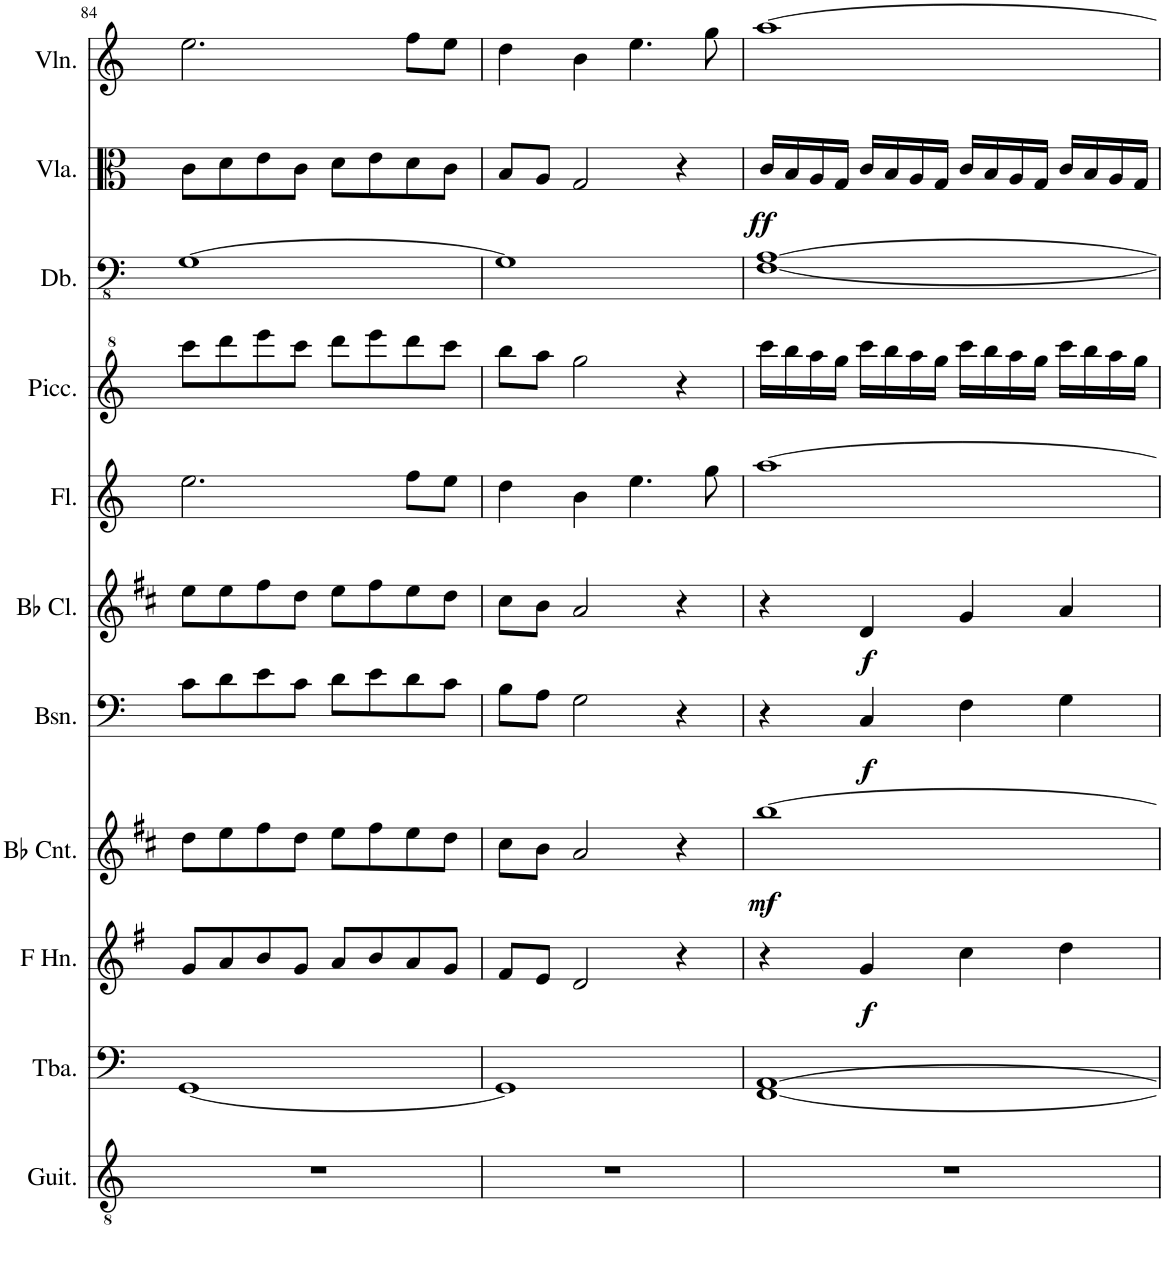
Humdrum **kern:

**kern	**kern	**kern	**dynam	**kern	**dynam	**kern	**dynam	**kern	**dynam	**kern	**kern	**kern	**kern	**dynam	**kern
*part11	*part10	*part9	*part9	*part8	*part8	*part7	*part7	*part6	*part6	*part5	*part4	*part3	*part2	*part2	*part1
*staff11	*staff10	*staff9	*staff9	*staff8	*staff8	*staff7	*staff7	*staff6	*staff6	*staff5	*staff4	*staff3	*staff2	*staff2	*staff1
*I"Acoustic Guitar	*I"Tuba	*I"Horn in F	*	*I"Bb Cornet	*	*I"Bassoon	*	*I"Bb Clarinet	*	*I"Flute	*I"Piccolo	*I"Double Bass	*I"Viola	*	*I"Violin
*I'Guit.	*I'Tba.	*	*	*I'Bb Cnt.	*	*I'Bsn.	*	*I'Bb Cl.	*	*I'Fl.	*I'Picc.	*I'Db.	*I'Vla.	*	*I'Vln.
!!LO:PB:g=z
*clefGv2	*clefF4	*clefG2	*	*clefG2	*	*clefF4	*	*clefG2	*	*clefG2	*clefG^2	*clefFv4	*clefC3	*	*clefG2
*	*	*Trd4c7	*	*Trd1c2	*	*	*	*Trd1c2	*	*	*Trd-7c-12	*Trd7c12	*	*	*
*k[]	*k[]	*k[f#]	*	*k[f#c#]	*	*k[]	*	*k[f#c#]	*	*k[]	*k[]	*k[]	*k[]	*	*k[]
*M4/4	*M4/4	*M4/4	*	*M4/4	*	*M4/4	*	*M4/4	*	*M4/4	*M4/4	*M4/4	*M4/4	*	*M4/4
=84	=84	=84	=84	=84	=84	=84	=84	=84	=84	=84	=84	=84	=84	=84	=84
1r	[1GG	8g/L	.	8dd\L	.	8c\L	.	8ee\L	.	2.ee\	8cccc\L	[1GG	8c\L	.	2.ee\
.	.	8a/	.	8ee\	.	8d\	.	8ee\	.	.	8dddd\	.	8d\	.	.
.	.	8b/	.	8ff#\	.	8e\	.	8ff#\	.	.	8eeee\	.	8e\	.	.
.	.	8g/J	.	8dd\J	.	8c\J	.	8dd\J	.	.	8cccc\J	.	8c\J	.	.
.	.	8a/L	.	8ee\L	.	8d\L	.	8ee\L	.	.	8dddd\L	.	8d\L	.	.
.	.	8b/	.	8ff#\	.	8e\	.	8ff#\	.	.	8eeee\	.	8e\	.	.
.	.	8a/	.	8ee\	.	8d\	.	8ee\	.	8ff\L	8dddd\	.	8d\	.	8ff\L
.	.	8g/J	.	8dd\J	.	8c\J	.	8dd\J	.	8ee\J	8cccc\J	.	8c\J	.	8ee\J
=85	=85	=85	=85	=85	=85	=85	=85	=85	=85	=85	=85	=85	=85	=85	=85
1r	1GG]	8f#/L	.	8cc#\L	.	8B\L	.	8cc#\L	.	4dd\	8bbb\L	1GG]	8B/L	.	4dd\
.	.	8e/J	.	8b\J	.	8A\J	.	8b\J	.	.	8aaa\J	.	8A/J	.	.
.	.	2d/	.	2a/	.	2G\	.	2a/	.	4b\	2ggg\	.	2G/	.	4b\
.	.	.	.	.	.	.	.	.	.	4.ee\	.	.	.	.	4.ee\
.	.	4r	.	4r	.	4r	.	4r	.	.	4r	.	4r	.	.
.	.	.	.	.	.	.	.	.	.	8gg\	.	.	.	.	8gg\
=86	=86	=86	=86	=86	=86	=86	=86	=86	=86	=86	=86	=86	=86	=86	=86
!	!	!	!	!	!LO:DY:b	!	!	!	!	!	!	!	!	!LO:DY:b	!
1r	[1FF [1AA	4r	.	[1bb	mf	4r	.	4r	.	[1aa	16cccc\LL	[1FF [1AA	16c/LL	ff	[1aa
.	.	.	.	.	.	.	.	.	.	.	16bbb\	.	16B/	.	.
.	.	.	.	.	.	.	.	.	.	.	16aaa\	.	16A/	.	.
.	.	.	.	.	.	.	.	.	.	.	16ggg\JJ	.	16G/JJ	.	.
!	!	!	!LO:DY:b	!	!	!	!LO:DY:b	!	!LO:DY:b	!	!	!	!	!	!
.	.	4g/	f	.	.	4C/	f	4d/	f	.	16cccc\LL	.	16c/LL	.	.
.	.	.	.	.	.	.	.	.	.	.	16bbb\	.	16B/	.	.
.	.	.	.	.	.	.	.	.	.	.	16aaa\	.	16A/	.	.
.	.	.	.	.	.	.	.	.	.	.	16ggg\JJ	.	16G/JJ	.	.
.	.	4cc\	.	.	.	4F\	.	4g/	.	.	16cccc\LL	.	16c/LL	.	.
.	.	.	.	.	.	.	.	.	.	.	16bbb\	.	16B/	.	.
.	.	.	.	.	.	.	.	.	.	.	16aaa\	.	16A/	.	.
.	.	.	.	.	.	.	.	.	.	.	16ggg\JJ	.	16G/JJ	.	.
.	.	4dd\	.	.	.	4G\	.	4a/	.	.	16cccc\LL	.	16c/LL	.	.
.	.	.	.	.	.	.	.	.	.	.	16bbb\	.	16B/	.	.
.	.	.	.	.	.	.	.	.	.	.	16aaa\	.	16A/	.	.
.	.	.	.	.	.	.	.	.	.	.	16ggg\JJ	.	16G/JJ	.	.
=	=	=	=	=	=	=	=	=	=	=	=	=	=	=	=
*-	*-	*-	*-	*-	*-	*-	*-	*-	*-	*-	*-	*-	*-	*-	*-
